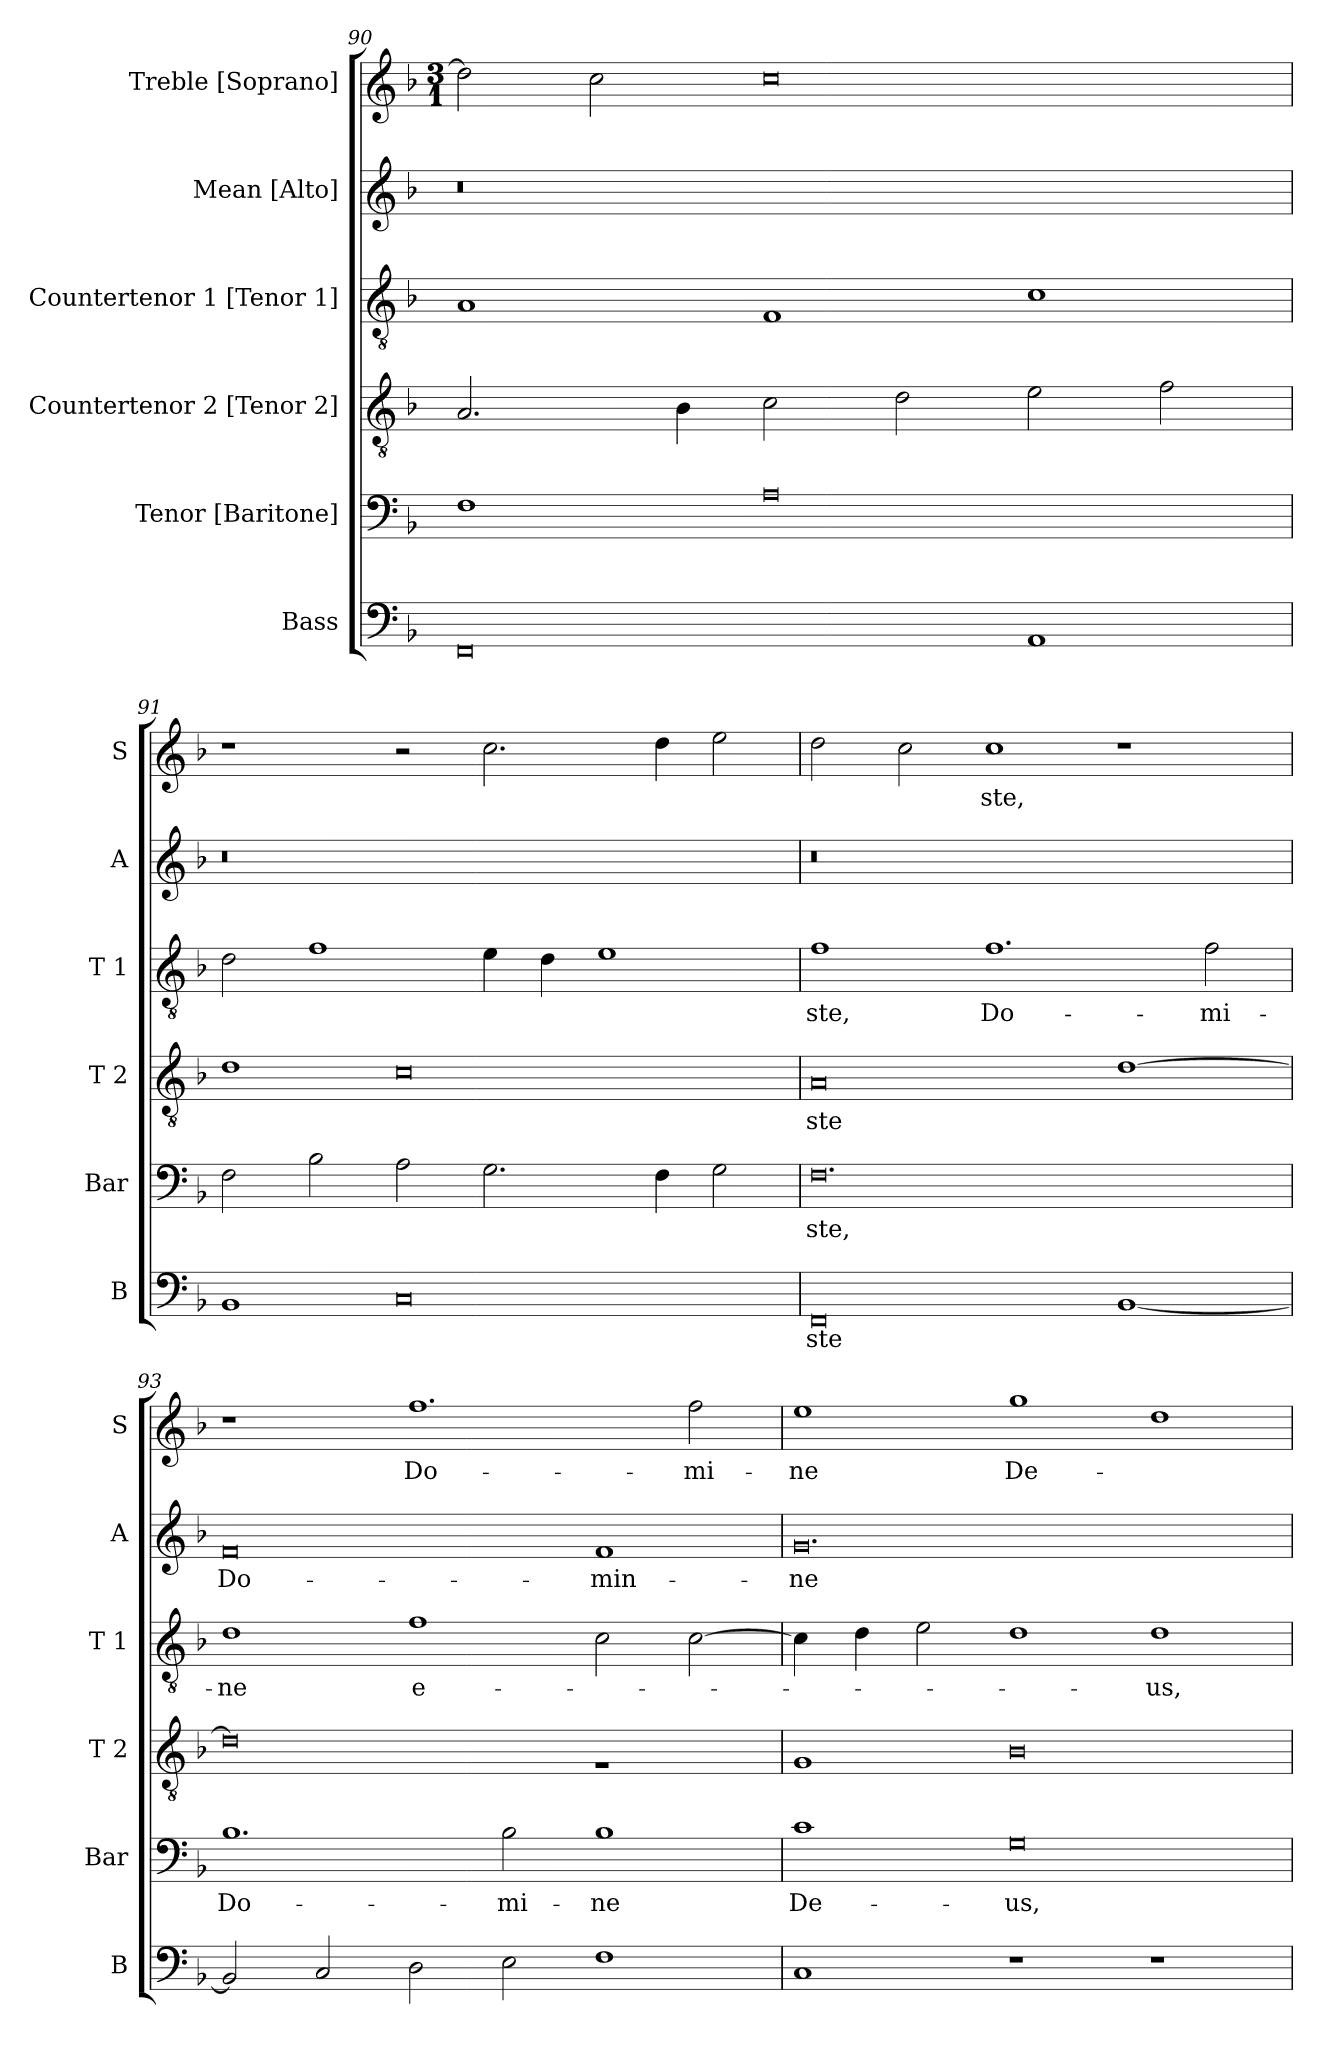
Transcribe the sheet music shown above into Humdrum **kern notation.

**kern	**text	**kern	**text	**kern	**text	**kern	**text	**kern	**text	**kern	**text
*part6	*part6	*part5	*part5	*part4	*part4	*part3	*part3	*part2	*part2	*part1	*part1
*staff6	*staff6	*staff5	*staff5	*staff4	*staff4	*staff3	*staff3	*staff2	*staff2	*staff1	*staff1
*I"Bass	*	*I"Tenor [Baritone]	*	*I"Countertenor 2 [Tenor 2]	*	*I"Countertenor 1 [Tenor 1]	*	*I"Mean [Alto]	*	*I"Treble [Soprano]	*
*I'B	*	*I'Bar	*	*I'T 2	*	*I'T 1	*	*I'A	*	*I'S	*
*clefF4	*	*clefF4	*	*clefGv2	*	*clefGv2	*	*clefG2	*	*clefG2	*
*k[b-]	*	*k[b-]	*	*k[b-]	*	*k[b-]	*	*k[b-]	*	*k[b-]	*
*d:	*	*d:	*	*d:	*	*d:	*	*d:	*	*d:	*
*	*	*	*	*	*	*	*	*	*	*M3/1	*
=90	=90	=90	=90	=90	=90	=90	=90	=90	=90	=90	=90
0FF	.	1F	.	2.A/	.	1A	.	0.r	.	2dd\]	.
.	.	.	.	.	.	.	.	.	.	2cc\	.
.	.	.	.	4B-\	.	.	.	.	.	.	.
.	.	0A	.	2c\	.	1F	.	.	.	0cc	.
.	.	.	.	2d\	.	.	.	.	.	.	.
1AA	.	.	.	2e\	.	1c	.	.	.	.	.
.	.	.	.	2f\	.	.	.	.	.	.	.
!!LO:PB:g=z
=91	=91	=91	=91	=91	=91	=91	=91	=91	=91	=91	=91
1BB-	.	2F\	.	1d	.	2d\	.	0.r	.	1r	.
.	.	2B-\	.	.	.	1f	.	.	.	.	.
0C	.	2A\	.	0c	.	.	.	.	.	2r	.
.	.	2.G\	.	.	.	4e\	.	.	.	2.cc\	.
.	.	.	.	.	.	4d\	.	.	.	.	.
.	.	.	.	.	.	1e	.	.	.	.	.
.	.	4F\	.	.	.	.	.	.	.	4dd\	.
.	.	2G\	.	.	.	.	.	.	.	2ee\	.
=92	=92	=92	=92	=92	=92	=92	=92	=92	=92	=92	=92
0FF	-ste	0.F	-ste,	0A	-ste	1f	-ste,	0.r	.	2dd\	.
.	.	.	.	.	.	.	.	.	.	2cc\	.
.	.	.	.	.	.	1.f	Do-	.	.	1cc	-ste,
[1BB-	.	.	.	[1d	.	.	.	.	.	1r	.
.	.	.	.	.	.	2f\	-mi-	.	.	.	.
=93	=93	=93	=93	=93	=93	=93	=93	=93	=93	=93	=93
*	*	*	*	*^	*	*	*	*	*	*	*
2BB-/]	.	1.B-	Do-	0d]	1ryy	.	1d	-ne	0f	Do-	1r	.
2C/	.	.	.	.	.	.	.	.	.	.	.	.
2D\	.	.	.	.	1ryy	.	1f	e-	.	.	1.ff	Do-
2E\	.	2B-\	-mi-	.	.	.	.	.	.	.	.	.
1F	.	1B-	-ne	1b-yy	1r	.	2c\	.	1f	-min-	.	.
.	.	.	.	.	.	.	[2c\	.	.	.	2ff\	-mi-
*	*	*	*	*v	*v	*	*	*	*	*	*	*
=94	=94	=94	=94	=94	=94	=94	=94	=94	=94	=94	=94
1C	.	1c	De-	1G	.	4c\]	.	0.g	-ne	1ee	-ne
.	.	.	.	.	.	4d\	.	.	.	.	.
.	.	.	.	.	.	2e\	.	.	.	.	.
1r	.	0G	-us,	0B-	.	1d	.	.	.	1gg	De-
1r	.	.	.	.	.	1d	-us,	.	.	[1dd	.
=	=	=	=	=	=	=	=	=	=	=	=
*-	*-	*-	*-	*-	*-	*-	*-	*-	*-	*-	*-
